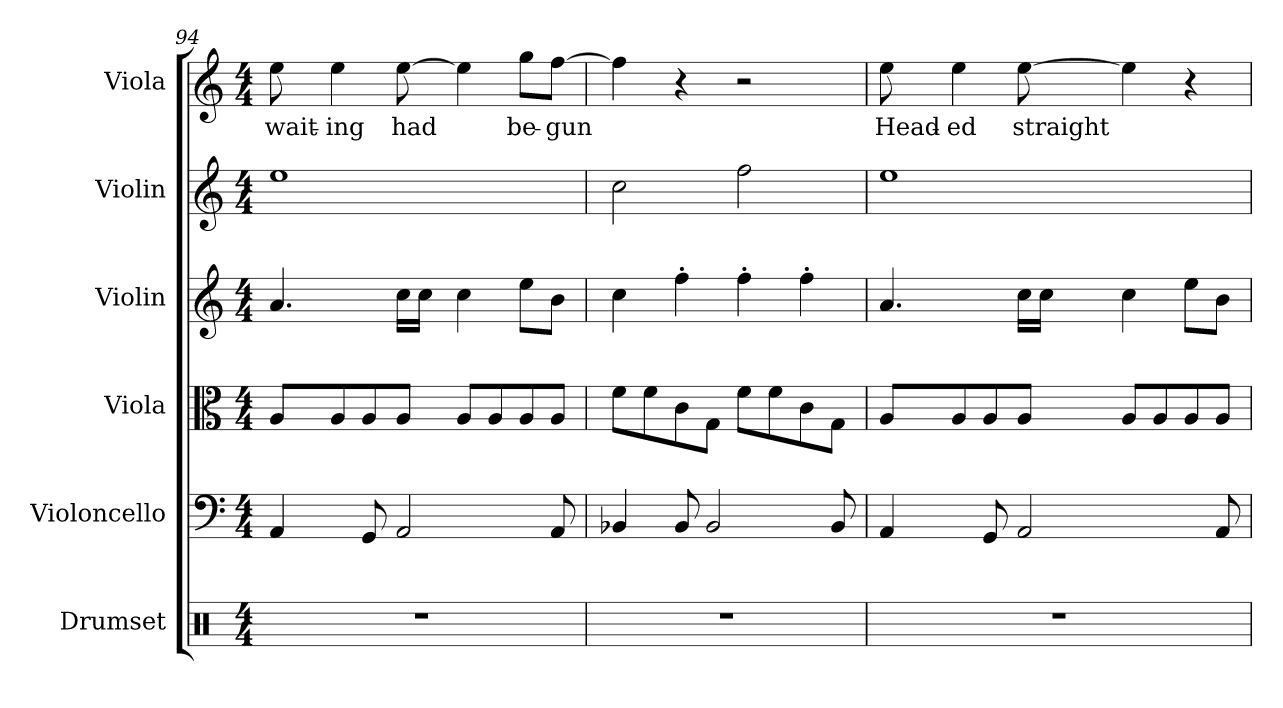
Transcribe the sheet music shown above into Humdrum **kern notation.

**kern	**kern	**kern	**kern	**kern	**kern	**text
*part6	*part5	*part4	*part3	*part2	*part1	*part1
*staff6	*staff5	*staff4	*staff3	*staff2	*staff1	*staff1
*I"Drumset	*I"Violoncello	*I"Viola	*I"Violin	*I"Violin	*I"Viola	*
*I'Drs.	*I'Vc.	*I'Vla.	*I'Vln.	*I'Vln.	*I'Vla.	*
!!LO:LB:g=z
*clefX	*clefF4	*clefC3	*clefG2	*clefG2	*clefG2	*
*k[]	*k[]	*k[]	*k[]	*k[]	*k[]	*
*M4/4	*M4/4	*M4/4	*M4/4	*M4/4	*M4/4	*
=94	=94	=94	=94	=94	=94	=94
1r	4AA/	8A/L	4.a/	1ee	8ee\	wait-
.	.	8A/	.	.	4ee\	-ing
.	8GG/	8A/	.	.	.	.
.	2AA/	8A/J	16cc\LL	.	[8ee\	had
.	.	.	16cc\JJ	.	.	.
.	.	8A/L	4cc\	.	4ee\]	.
.	.	8A/	.	.	.	.
.	.	8A/	8ee\L	.	8gg\L	be-
.	8AA/	8A/J	8b\J	.	[8ff\J	-gun
=95	=95	=95	=95	=95	=95	=95
1r	4BB-X/	8f\L	4cc\	2cc\	4ff\]	.
.	.	8f\	.	.	.	.
.	8BB-/	8c\	4ff'\	.	4r	.
.	2BB-/	8G\J	.	.	.	.
.	.	8f\L	4ff'\	2ff\	2r	.
.	.	8f\	.	.	.	.
.	.	8c\	4ff'\	.	.	.
.	8BB-/	8G\J	.	.	.	.
=96	=96	=96	=96	=96	=96	=96
1r	4AA/	8A/L	4.a/	1ee	8ee\	Head-
.	.	8A/	.	.	4ee\	-ed
.	8GG/	8A/	.	.	.	.
.	2AA/	8A/J	16cc\LL	.	[8ee\	straight
.	.	.	16cc\JJ	.	.	.
.	.	8A/L	4cc\	.	4ee\]	.
.	.	8A/	.	.	.	.
.	.	8A/	8ee\L	.	4r	.
.	8AA/	8A/J	8b\J	.	.	.
=	=	=	=	=	=	=
*-	*-	*-	*-	*-	*-	*-
